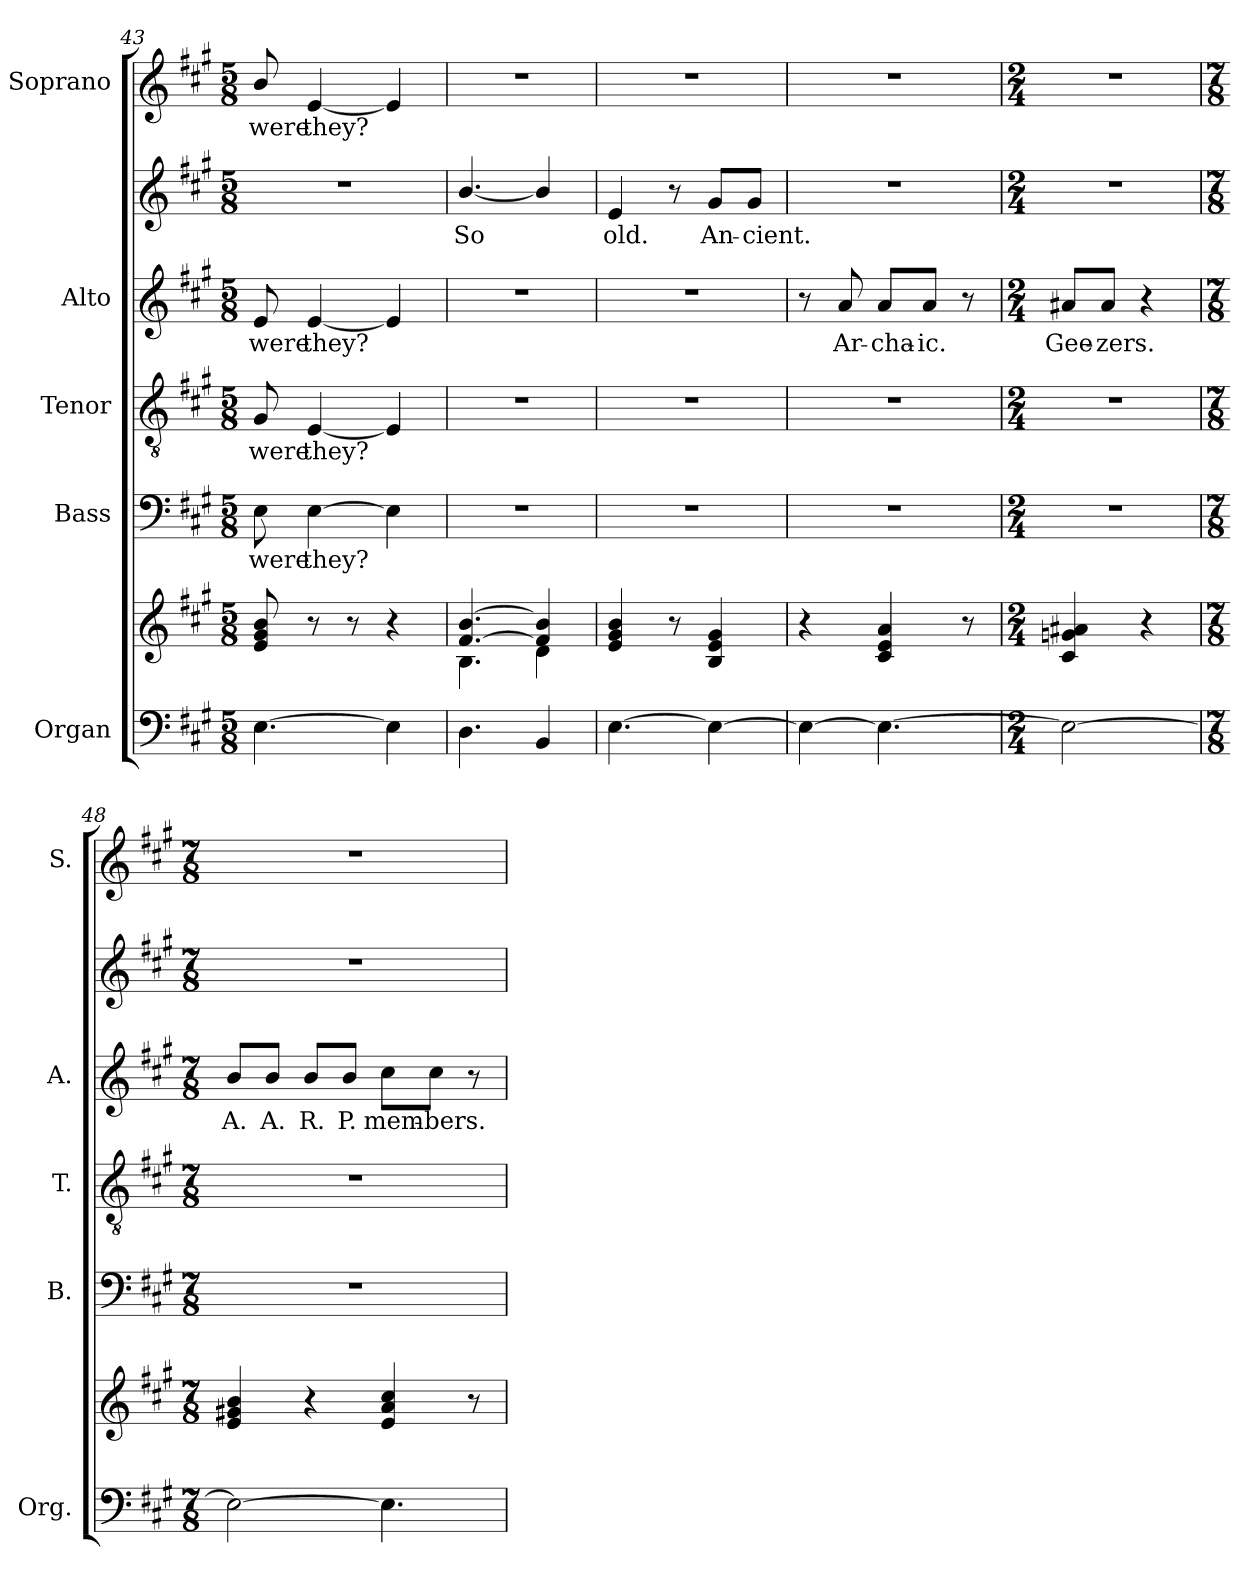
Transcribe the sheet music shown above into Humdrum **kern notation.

**kern	**kern	**kern	**text	**kern	**text	**kern	**text	**kern	**text	**kern	**text
*part5	*part5	*part4	*part4	*part3	*part3	*part2	*part2	*part2	*part2	*part1	*part1
*staff7	*staff6	*staff5	*staff5	*staff4	*staff4	*staff3	*staff3	*staff2	*staff2	*staff1	*staff1
*I"Organ	*	*I"Bass	*	*I"Tenor	*	*I"Alto	*	*	*	*I"Soprano	*
*I'Org.	*	*I'B.	*	*I'T.	*	*I'A.	*	*	*	*I'S.	*
*clefF4	*clefG2	*clefF4	*	*clefGv2	*	*clefG2	*	*clefG2	*	*clefG2	*
*	*	*	*	*ITrd7c12	*	*	*	*	*	*	*
*k[f#c#g#]	*k[f#c#g#]	*k[f#c#g#]	*	*k[f#c#g#]	*	*k[f#c#g#]	*	*k[f#c#g#]	*	*k[f#c#g#]	*
*A:	*A:	*A:	*	*A:	*	*A:	*	*A:	*	*A:	*
*M5/8	*M5/8	*M5/8	*	*M5/8	*	*M5/8	*	*M5/8	*	*M5/8	*
=43	=43	=43	=43	=43	=43	=43	=43	=43	=43	=43	=43
!	!	!	!LO:LY:b:color=#000000	!	!	!	!	!	!	!	!
!	!	!	!	!	!LO:LY:b:color=#000000	!	!	!	!	!	!
!	!	!	!	!	!	!	!LO:LY:b:color=#000000	!LO:N:vis=1	!	!	!
!	!	!	!	!	!	!	!	!	!	!	!LO:LY:b:color=#000000
[4.Ei\	8ei/ 8g#i 8bi	8Ei\	were	8GG#i/	were	8ei/	were	8%5r	.	8bi/	were
!	!	!	!LO:LY:b:color=#000000	!	!	!	!	!	!	!	!
!	!	!	!	!	!LO:LY:b:color=#000000	!	!	!	!	!	!
!	!	!	!	!	!	!	!LO:LY:b:color=#000000	!	!	!	!
!	!	!	!	!	!	!	!	!	!	!	!LO:LY:b:color=#000000
.	8r	[4Ei\	they?	[4EEi/	they?	[4ei/	they?	.	.	[4ei/	they?
.	8r	.	.	.	.	.	.	.	.	.	.
4Ei\]	4r	4Ei\]	.	4EEi/]	.	4ei/]	.	.	.	4ei/]	.
=44	=44	=44	=44	=44	=44	=44	=44	=44	=44	=44	=44
*	*^	*	*	*	*	*	*	*	*	*	*
!	!	!	!LO:N:vis=1	!	!LO:N:vis=1	!	!LO:N:vis=1	!	!	!	!	!
!	!	!	!	!	!	!	!	!	!	!LO:LY:b:color=#000000	!LO:N:vis=1	!
4.Di\	[4.f#i/ [4.bi	4.Bi\	8%5r	.	8%5r	.	8%5r	.	[4.bi/	So	8%5r	.
4BBi/	4f#i/] 4bi]	4di\	.	.	.	.	.	.	4bi/]	.	.	.
=45	=45	=45	=45	=45	=45	=45	=45	=45	=45	=45	=45	=45
!	!	!	!LO:N:vis=1	!	!LO:N:vis=1	!	!LO:N:vis=1	!	!	!	!	!
*	*v	*v	*	*	*	*	*	*	*	*	*	*
*	*^	*	*	*	*	*	*	*	*	*	*
!	!	!	!	!	!	!	!	!	!	!LO:LY:b:color=#000000	!LO:N:vis=1	!
*	*v	*v	*	*	*	*	*	*	*	*	*	*
[4.Ei\	4ei/ 4g#i 4bi	8%5r	.	8%5r	.	8%5r	.	4ei/	old.	8%5r	.
.	8r	.	.	.	.	.	.	8r	.	.	.
!	!	!	!	!	!	!	!	!	!LO:LY:b:color=#000000	!	!
4Ei\_	4Bi/ 4ei 4g#i	.	.	.	.	.	.	8g#i/L	An-	.	.
!	!	!	!	!	!	!	!	!	!LO:LY:b:color=#000000	!	!
.	.	.	.	.	.	.	.	8g#i/J	-cient.	.	.
!!LO:LB:g=z
=46	=46	=46	=46	=46	=46	=46	=46	=46	=46	=46	=46
!	!	!LO:N:vis=1	!	!LO:N:vis=1	!	!	!	!LO:N:vis=1	!	!LO:N:vis=1	!
4Ei\_	4r	8%5r	.	8%5r	.	8r	.	8%5r	.	8%5r	.
!	!	!	!	!	!	!	!LO:LY:b:color=#000000	!	!	!	!
.	.	.	.	.	.	8ai/	Ar-	.	.	.	.
!	!	!	!	!	!	!	!LO:LY:b:color=#000000	!	!	!	!
4.Ei\_	4c#i/ 4ei 4ai	.	.	.	.	8ai/L	-cha-	.	.	.	.
!	!	!	!	!	!	!	!LO:LY:b:color=#000000	!	!	!	!
.	.	.	.	.	.	8ai/J	-ic.	.	.	.	.
.	8r	.	.	.	.	8r	.	.	.	.	.
=47	=47	=47	=47	=47	=47	=47	=47	=47	=47	=47	=47
*M2/4	*M2/4	*M2/4	*	*M2/4	*	*M2/4	*	*M2/4	*	*M2/4	*
!	!	!LO:N:vis=1	!	!LO:N:vis=1	!	!	!	!	!	!	!
!	!	!	!	!	!	!	!LO:LY:b:color=#000000	!LO:N:vis=1	!	!LO:N:vis=1	!
2Ei\_	4c#i/ 4gni 4a#Xi	2r	.	2r	.	8a#Xi/L	Gee-	2r	.	2r	.
!	!	!	!	!	!	!	!LO:LY:b:color=#000000	!	!	!	!
.	.	.	.	.	.	8a#i/J	-zers.	.	.	.	.
.	4r	.	.	.	.	4r	.	.	.	.	.
=48	=48	=48	=48	=48	=48	=48	=48	=48	=48	=48	=48
*M7/8	*M7/8	*M7/8	*	*M7/8	*	*M7/8	*	*M7/8	*	*M7/8	*
!	!	!LO:N:vis=1	!	!LO:N:vis=1	!	!	!	!	!	!	!
!	!	!	!	!	!	!	!LO:LY:b:color=#000000	!LO:N:vis=1	!	!LO:N:vis=1	!
2Ei\_	4ei/ 4g#Xi 4bi	2..r	.	2..r	.	8bi/L	A.	2..r	.	2..r	.
!	!	!	!	!	!	!	!LO:LY:b:color=#000000	!	!	!	!
.	.	.	.	.	.	8bi/J	A.	.	.	.	.
!	!	!	!	!	!	!	!LO:LY:b:color=#000000	!	!	!	!
.	4r	.	.	.	.	8bi/L	R.	.	.	.	.
!	!	!	!	!	!	!	!LO:LY:b:color=#000000	!	!	!	!
.	.	.	.	.	.	8bi/J	P.	.	.	.	.
!	!	!	!	!	!	!	!LO:LY:b:color=#000000	!	!	!	!
4.Ei\]	4ei/ 4ai 4cc#i	.	.	.	.	8cc#i\L	mem-	.	.	.	.
!	!	!	!	!	!	!	!LO:LY:b:color=#000000	!	!	!	!
.	.	.	.	.	.	8cc#i\J	-bers.	.	.	.	.
.	8r	.	.	.	.	8r	.	.	.	.	.
=	=	=	=	=	=	=	=	=	=	=	=
*-	*-	*-	*-	*-	*-	*-	*-	*-	*-	*-	*-
